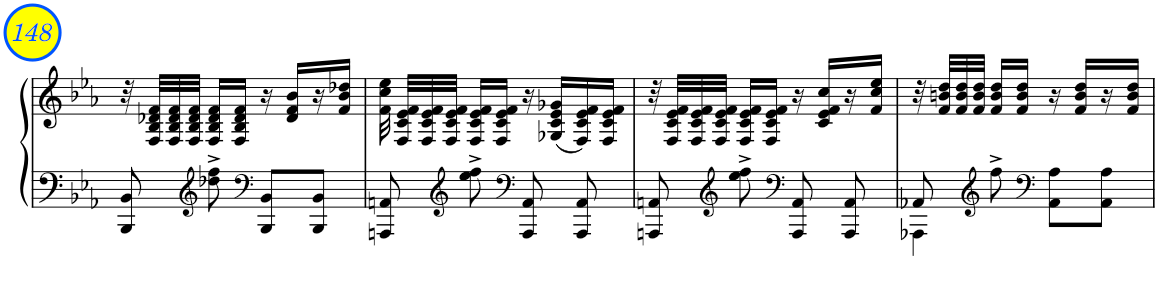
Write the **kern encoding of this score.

**kern	**kern	**kern	**kern
*part3	*part3	*part2	*part1
*staff4	*staff3	*staff2	*staff1
*I"Piano	*	*I"Flute	*I"Flute
*I'Pno	*	*	*
!!LO:PB:g=z
*clefF4	*clefF4	*clefG2	*clefG2
*k[b-e-a-]	*k[b-e-a-]	*k[b-e-a-]	*k[b-e-a-]
*M2/4	*M2/4	*M2/4	*M2/4
=148	=148	=148	=148
8BBB-/ 8BB-/	32r	8dd-]	8ff]
.	32F/ 32B-/ 32d-X/ 32f/LLL	.	.
.	32F/ 32B-/ 32d-/ 32f/	.	.
.	32F/ 32B-/ 32d-/ 32f/JJJ	.	.
*clefG2	*	*	*
8dd-X\^ 8ff\^	16F/ 16B-/ 16d-/ 16f/LL	4.dd-Xz<	[4.ffz<
.	16F/ 16B-/ 16d-/ 16f/JJ	.	.
*clefF4	*	*	*
8BBB-/ 8BB-/L	16r	.	.
.	16d-/ 16f/ 16b-/LL	.	.
8BBB-/ 8BB-/J	16r	.	.
.	16f/ 16b-/ 16dd-X/JJ	.	.
=149	=149	=149	=149
8AAAn/ 8AAn/	32f\ 32cc\ 32ee-\	8ee-	8ff]
.	32F/ 32c/ 32e-/ 32f/LLL	.	.
.	32F/ 32c/ 32e-/ 32f/	.	.
.	32F/ 32c/ 32e-/ 32f/JJJ	.	.
*clefG2	*	*	*
8ee-\^ 8ff\^	16F/ 16c/ 16e-/ 16f/LL	[4.ee-z<	[4.ffz<
.	16F/ 16c/ 16e-/ 16f/JJ	.	.
*clefF4	*	*	*
8AAA/ 8AA/	16r	.	.
.	(16G-X/ 16c/ 16e-/ 16g-X/LL	.	.
8AAA/ 8AA/	16F/ 16c/ 16e-/ 16f/)	.	.
.	16F/ 16c/ 16e-/ 16f/JJ	.	.
=150	=150	=150	=150
8AAAn/ 8AAn/	32r	8ee-]	8ff]
.	32F/ 32c/ 32e-/ 32f/LLL	.	.
.	32F/ 32c/ 32e-/ 32f/	.	.
.	32F/ 32c/ 32e-/ 32f/JJJ	.	.
*clefG2	*	*	*
8ee-\^ 8ff\^	16F/ 16c/ 16e-/ 16f/LL	4.ee-z<	4.ffz<
.	16F/ 16c/ 16e-/ 16f/JJ	.	.
*clefF4	*	*	*
8AAA/ 8AA/	16r	.	.
.	16c/ 16e-/ 16f/ 16cc/LL	.	.
8AAA/ 8AA/	16r	.	.
.	16f/ 16cc/ 16ee-/JJ	.	.
=151	=151	=151	=151
*^	*	*	*
8AA-X/	4AAA-X\	32r	8ddn\L	8ff\L
.	.	32f/ 32bn/ 32dd/LLL	.	.
.	.	32f/ 32b/ 32dd/	.	.
.	.	32f/ 32b/ 32dd/JJJ	.	.
*clefG2	*	*	*	*
8ff^>\	.	16f/ 16b/ 16dd/LL	[8ddz<\J	[8ffz<\J
.	.	16f/ 16b/ 16dd/JJ	.	.
*clefF4	*	*	*	*
8AA-\ 8A-\L	4ryy	16r	16dd\KL]	16ff\KL]
.	.	16f/ 16b/ 16dd/LL	8ddz<\	8ffz<\
8AA-\ 8A-\J	.	16r	.	.
.	.	16f/ 16b/ 16dd/JJ	[16dd\Jk	[16ff\Jk
*v	*v	*	*	*
=	=	=	=
*-	*-	*-	*-
